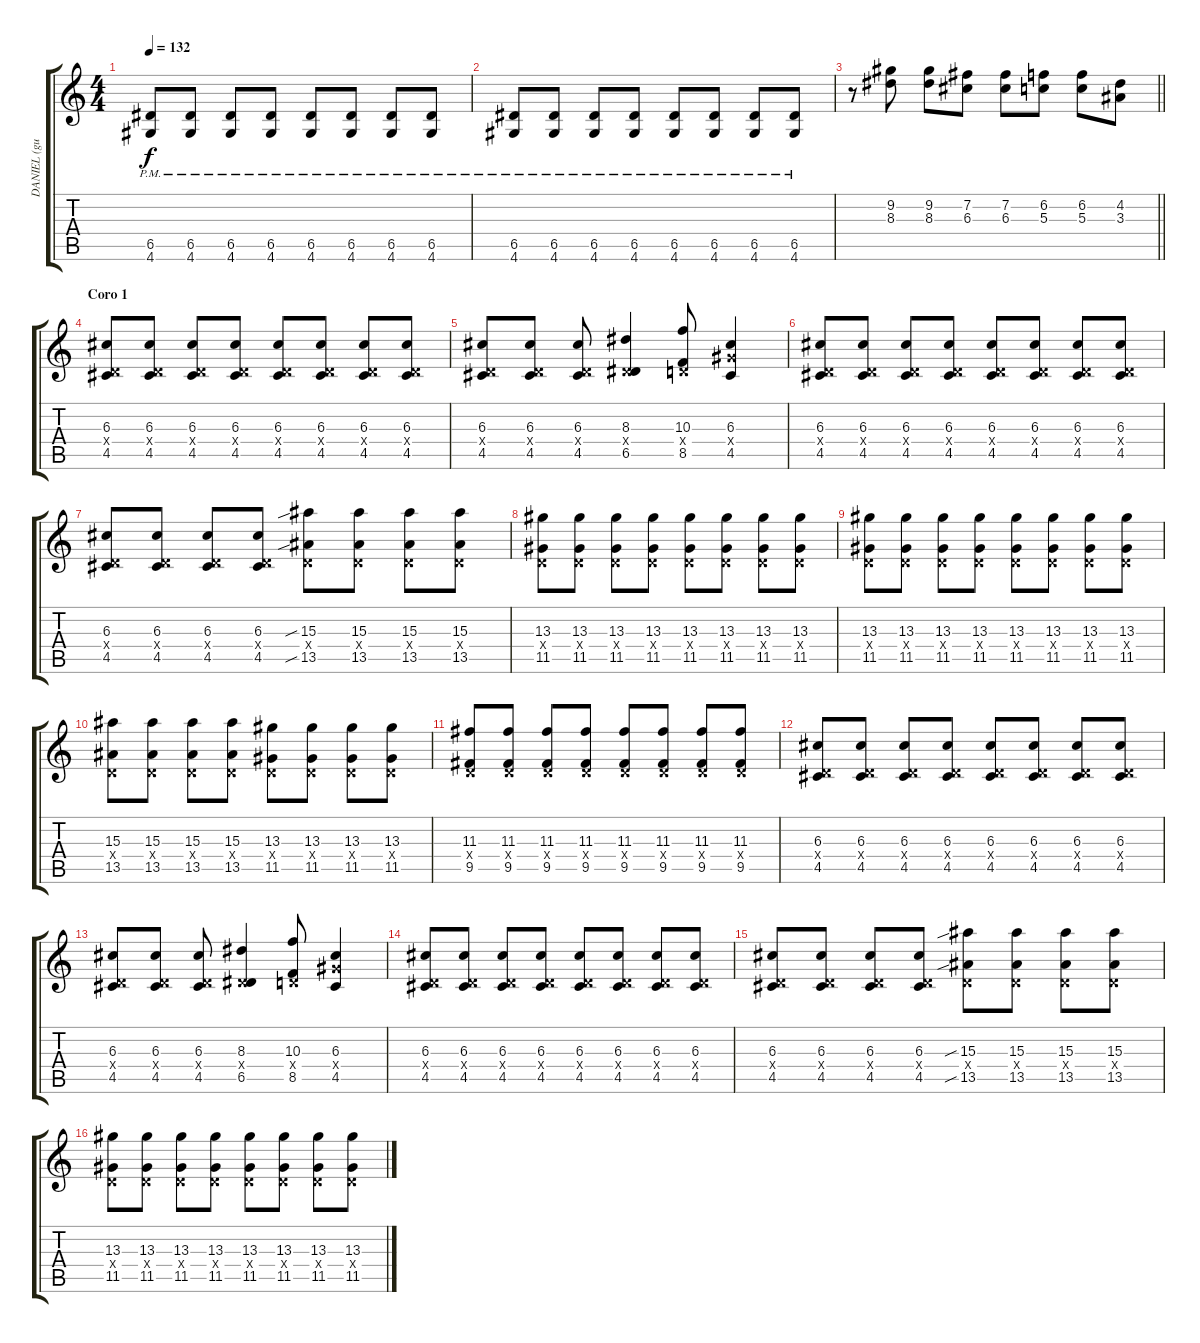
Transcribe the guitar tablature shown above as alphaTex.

\track ("DANIEL (guitarra)" "DANIEL (gu") {instrument distortionguitar}
\staff {score tabs}
\tuning (E4 B3 G3 D3 A2 E2) {hide}
\ts (4 4)
\tempo 132
\clef g2
\ks c
(6.5{pm} 4.6{pm}).8{dy f} (6.5{pm} 4.6{pm}).8 (6.5{pm} 4.6{pm}).8 (6.5{pm} 4.6{pm}).8 (6.5{pm} 4.6{pm}).8 (6.5{pm} 4.6{pm}).8 (6.5{pm} 4.6{pm}).8 (6.5{pm} 4.6{pm}).8 |
(6.5{pm} 4.6{pm}).8 (6.5{pm} 4.6{pm}).8 (6.5{pm} 4.6{pm}).8 (6.5{pm} 4.6{pm}).8 (6.5{pm} 4.6{pm}).8 (6.5{pm} 4.6{pm}).8 (6.5{pm} 4.6{pm}).8 (6.5{pm} 4.6{pm}).8 |
\barLineRight lightlight
r.8 (9.2 8.3).8 (9.2 8.3).8 (7.2 6.3).8 (7.2 6.3).8 (6.2 5.3).8 (6.2 5.3).8 (4.2 3.3).8 |
\section ("" "Coro 1")
(6.3 0.4{x} 4.5).8 (6.3 0.4{x} 4.5).8 (6.3 0.4{x} 4.5).8 (6.3 0.4{x} 4.5).8 (6.3 0.4{x} 4.5).8 (6.3 0.4{x} 4.5).8 (6.3 0.4{x} 4.5).8 (6.3 0.4{x} 4.5).8 |
(6.3 0.4{x} 4.5).8 (6.3 0.4{x} 4.5).8 (6.3 0.4{x} 4.5).8 (8.3 0.4{x} 6.5).4 (10.3 0.4{x} 8.5).8 (6.3 6.4{x} 4.5).4 |
(6.3 0.4{x} 4.5).8 (6.3 0.4{x} 4.5).8 (6.3 0.4{x} 4.5).8 (6.3 0.4{x} 4.5).8 (6.3 0.4{x} 4.5).8 (6.3 0.4{x} 4.5).8 (6.3 0.4{x} 4.5).8 (6.3 0.4{x} 4.5).8 |
(6.3 0.4{x} 4.5).8 (6.3 0.4{x} 4.5).8 (6.3 0.4{x} 4.5).8 (6.3 0.4{x} 4.5).8 (15.3{sib} 0.4{x} 13.5{sib}).8 (15.3 0.4{x} 13.5).8 (15.3 0.4{x} 13.5).8 (15.3 0.4{x} 13.5).8 |
(13.3 0.4{x} 11.5).8 (13.3 0.4{x} 11.5).8 (13.3 0.4{x} 11.5).8 (13.3 0.4{x} 11.5).8 (13.3 0.4{x} 11.5).8 (13.3 0.4{x} 11.5).8 (13.3 0.4{x} 11.5).8 (13.3 0.4{x} 11.5).8 |
(13.3 0.4{x} 11.5).8 (13.3 0.4{x} 11.5).8 (13.3 0.4{x} 11.5).8 (13.3 0.4{x} 11.5).8 (13.3 0.4{x} 11.5).8 (13.3 0.4{x} 11.5).8 (13.3 0.4{x} 11.5).8 (13.3 0.4{x} 11.5).8 |
(15.3 0.4{x} 13.5).8 (15.3 0.4{x} 13.5).8 (15.3 0.4{x} 13.5).8 (15.3 0.4{x} 13.5).8 (13.3 0.4{x} 11.5).8 (13.3 0.4{x} 11.5).8 (13.3 0.4{x} 11.5).8 (13.3 0.4{x} 11.5).8 |
(11.3 0.4{x} 9.5).8 (11.3 0.4{x} 9.5).8 (11.3 0.4{x} 9.5).8 (11.3 0.4{x} 9.5).8 (11.3 0.4{x} 9.5).8 (11.3 0.4{x} 9.5).8 (11.3 0.4{x} 9.5).8 (11.3 0.4{x} 9.5).8 |
(6.3 0.4{x} 4.5).8 (6.3 0.4{x} 4.5).8 (6.3 0.4{x} 4.5).8 (6.3 0.4{x} 4.5).8 (6.3 0.4{x} 4.5).8 (6.3 0.4{x} 4.5).8 (6.3 0.4{x} 4.5).8 (6.3 0.4{x} 4.5).8 |
(6.3 0.4{x} 4.5).8 (6.3 0.4{x} 4.5).8 (6.3 0.4{x} 4.5).8 (8.3 0.4{x} 6.5).4 (10.3 0.4{x} 8.5).8 (6.3 6.4{x} 4.5).4 |
(6.3 0.4{x} 4.5).8 (6.3 0.4{x} 4.5).8 (6.3 0.4{x} 4.5).8 (6.3 0.4{x} 4.5).8 (6.3 0.4{x} 4.5).8 (6.3 0.4{x} 4.5).8 (6.3 0.4{x} 4.5).8 (6.3 0.4{x} 4.5).8 |
(6.3 0.4{x} 4.5).8 (6.3 0.4{x} 4.5).8 (6.3 0.4{x} 4.5).8 (6.3 0.4{x} 4.5).8 (15.3{sib} 0.4{x} 13.5{sib}).8 (15.3 0.4{x} 13.5).8 (15.3 0.4{x} 13.5).8 (15.3 0.4{x} 13.5).8 |
(13.3 0.4{x} 11.5).8 (13.3 0.4{x} 11.5).8 (13.3 0.4{x} 11.5).8 (13.3 0.4{x} 11.5).8 (13.3 0.4{x} 11.5).8 (13.3 0.4{x} 11.5).8 (13.3 0.4{x} 11.5).8 (13.3 0.4{x} 11.5).8
